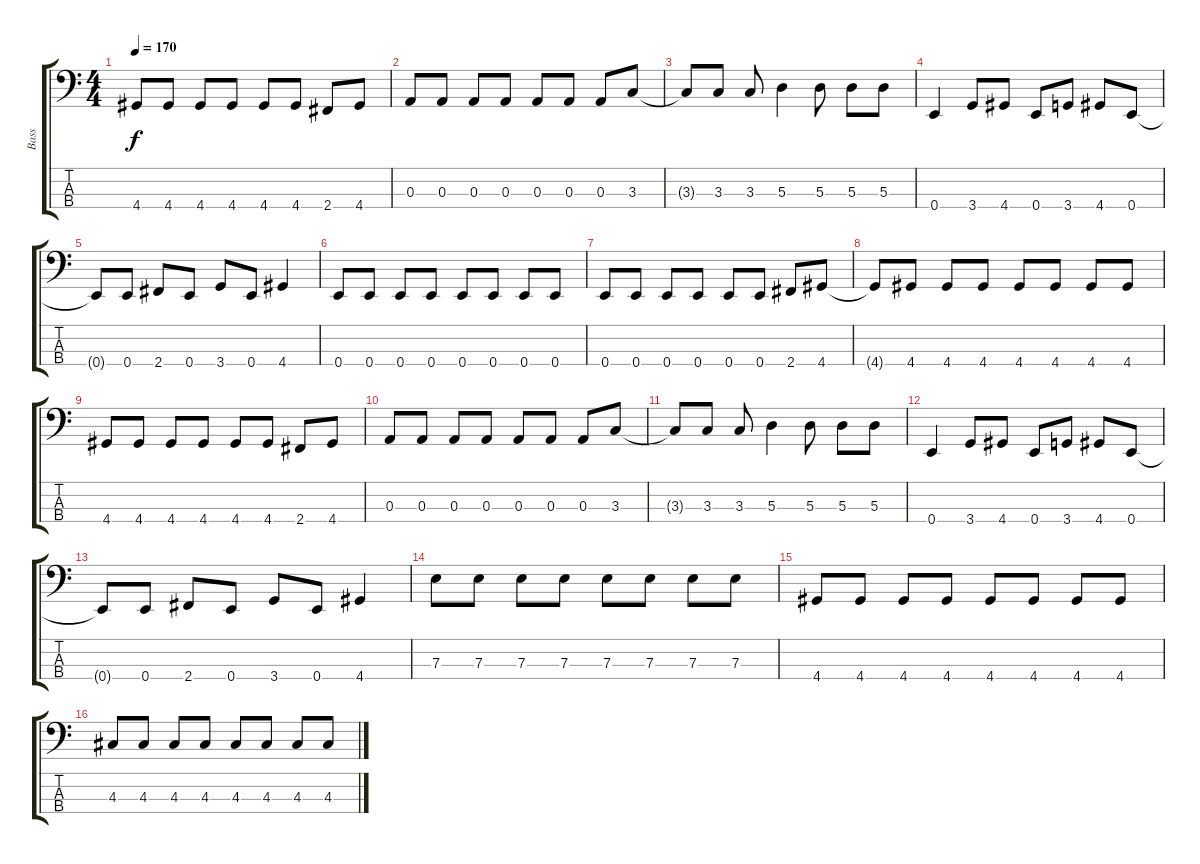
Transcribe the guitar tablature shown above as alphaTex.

\track ("Bass" "Bass") {instrument electricbassfinger}
\staff {score tabs}
\tuning (G2 D2 A1 E1) {hide}
\ts (4 4)
\tempo 170
\clef f4
\ks c
4.4.8{dy f} 4.4.8 4.4.8 4.4.8 4.4.8 4.4.8 2.4.8 4.4.8 |
0.3.8 0.3.8 0.3.8 0.3.8 0.3.8 0.3.8 0.3.8 3.3.8 |
3.3{t}.8 3.3.8 3.3.8 5.3.4 5.3.8 5.3.8 5.3.8 |
0.4.4 3.4.8 4.4.8 0.4.8 3.4.8 4.4.8 0.4.8 |
0.4{t}.8 0.4.8 2.4.8 0.4.8 3.4.8 0.4.8 4.4.4 |
0.4.8 0.4.8 0.4.8 0.4.8 0.4.8 0.4.8 0.4.8 0.4.8 |
0.4.8 0.4.8 0.4.8 0.4.8 0.4.8 0.4.8 2.4.8 4.4.8 |
4.4{t}.8 4.4.8 4.4.8 4.4.8 4.4.8 4.4.8 4.4.8 4.4.8 |
4.4.8 4.4.8 4.4.8 4.4.8 4.4.8 4.4.8 2.4.8 4.4.8 |
0.3.8 0.3.8 0.3.8 0.3.8 0.3.8 0.3.8 0.3.8 3.3.8 |
3.3{t}.8 3.3.8 3.3.8 5.3.4 5.3.8 5.3.8 5.3.8 |
0.4.4 3.4.8 4.4.8 0.4.8 3.4.8 4.4.8 0.4.8 |
0.4{t}.8 0.4.8 2.4.8 0.4.8 3.4.8 0.4.8 4.4.4 |
7.3.8 7.3.8 7.3.8 7.3.8 7.3.8 7.3.8 7.3.8 7.3.8 |
4.4.8 4.4.8 4.4.8 4.4.8 4.4.8 4.4.8 4.4.8 4.4.8 |
4.3.8 4.3.8 4.3.8 4.3.8 4.3.8 4.3.8 4.3.8 4.3.8
